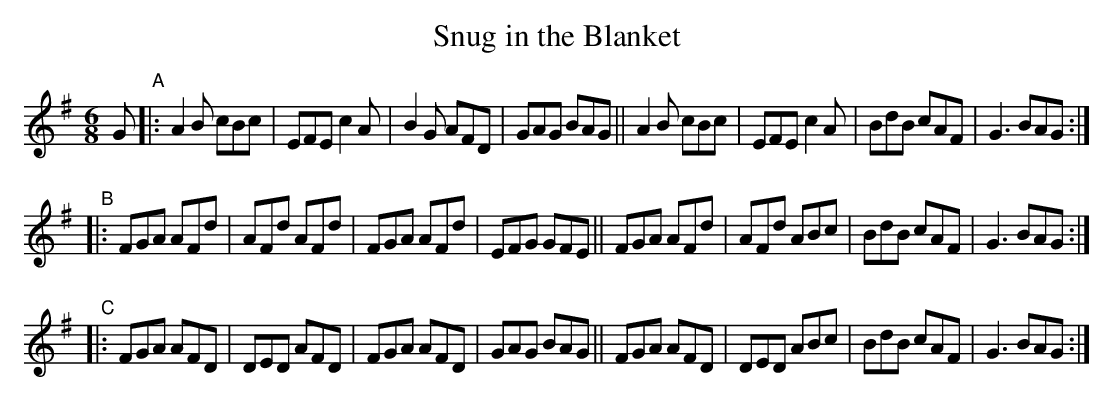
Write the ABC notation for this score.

X:1
T: Snug in the Blanket
M: 6/8
L: 1/8
K: G
G "^A"|:\
A2B cBc | EFE c2A | B2G AFD | GAG BAG ||\
A2B cBc | EFE c2A | BdB cAF | G3  BAG :|
"^B"|:\
FGA AFd | AFd AFd | FGA AFd | EFG GFE ||\
FGA AFd | AFd ABc | BdB cAF | G3  BAG :|
"^C"|:\
FGA AFD | DED AFD | FGA AFD | GAG BAG ||\
FGA AFD | DED ABc | BdB cAF | G3  BAG :|
